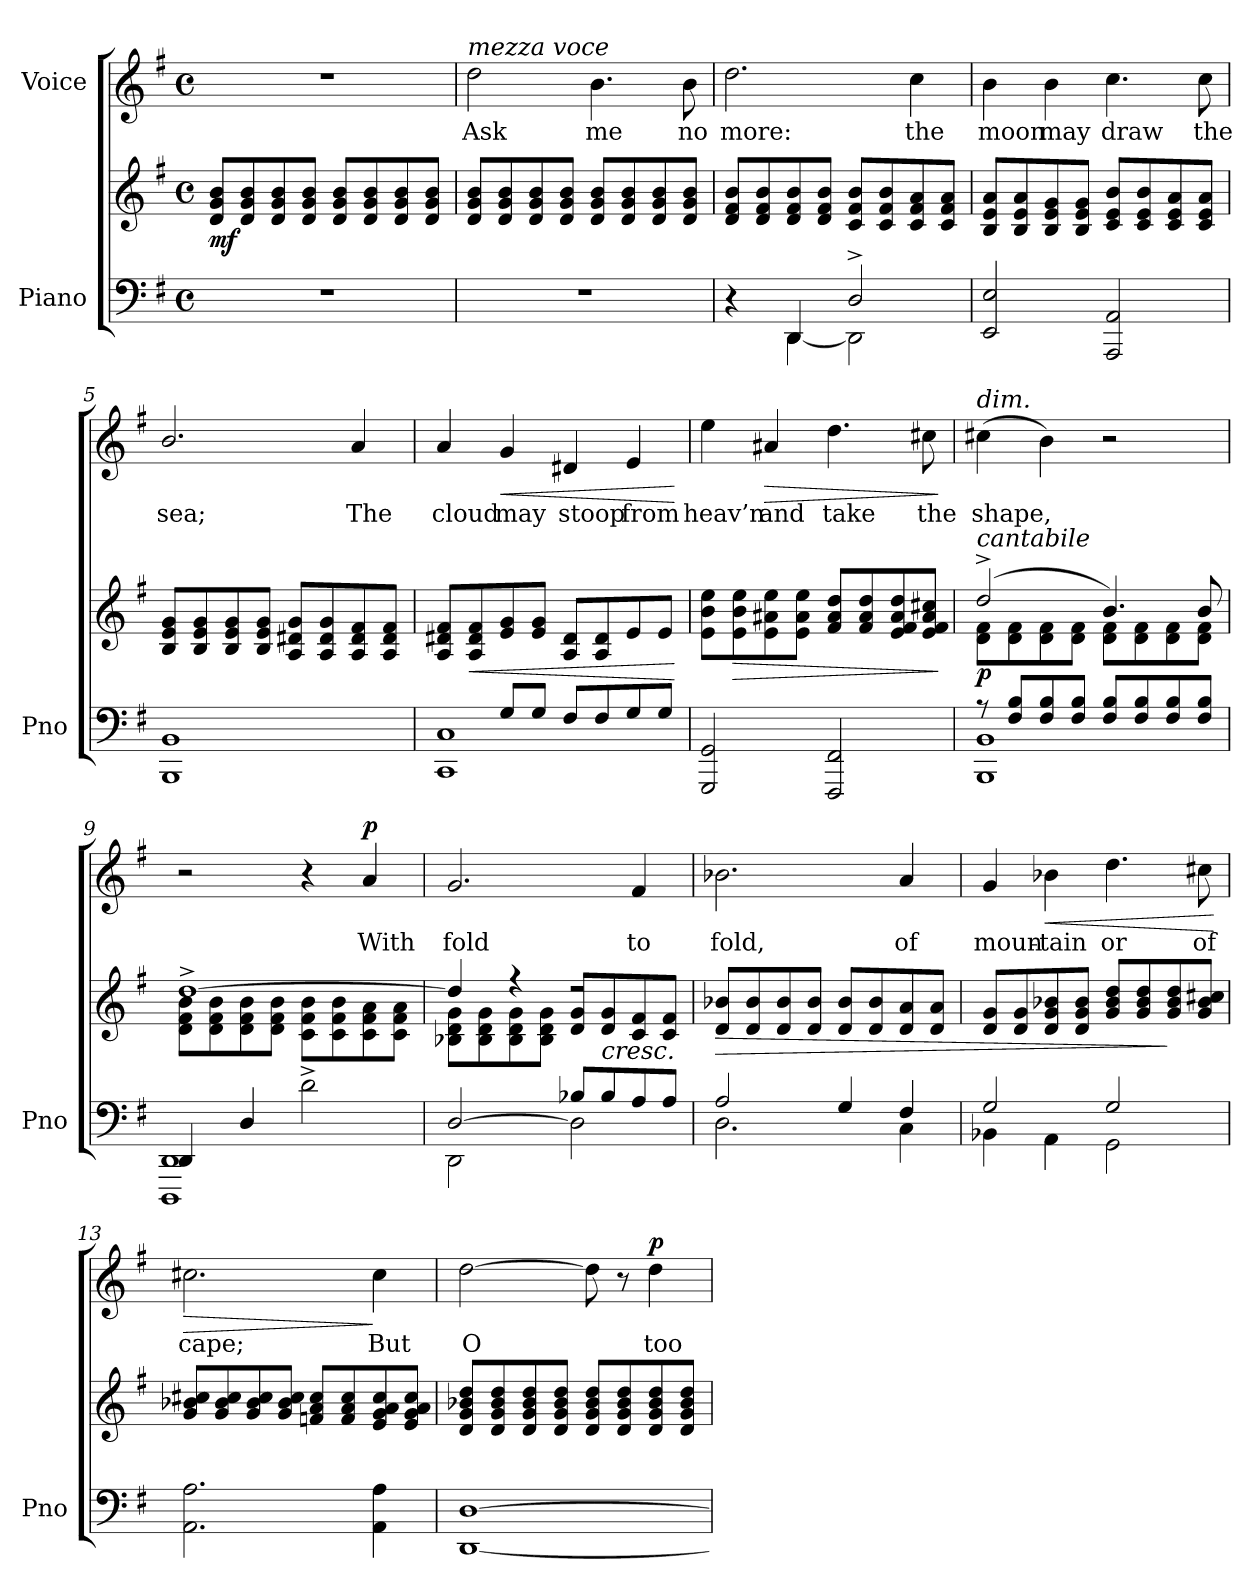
**kern	**kern	**dynam	**kern	**text	**dynam
*part2	*part2	*part2	*part1	*part1	*part1
*staff3	*staff2	*staff2/3	*staff1	*staff1	*staff1
*I"Piano	*	*	*I"Voice	*	*
*I'Pno	*	*	*	*	*
*clefF4	*clefG2	*	*clefG2	*	*
*k[f#]	*k[f#]	*	*k[f#]	*	*
*M4/4	*M4/4	*	*M4/4	*	*
*met(c)	*met(c)	*	*met(c)	*	*
=1	=1	=1	=1	=1	=1
!	!	!LO:DY:b	!	!	!
1r	8d/ 8g/ 8b/L	mf	1r	.	.
.	8d/ 8g/ 8b/	.	.	.	.
.	8d/ 8g/ 8b/	.	.	.	.
.	8d/ 8g/ 8b/J	.	.	.	.
.	8d/ 8g/ 8b/L	.	.	.	.
.	8d/ 8g/ 8b/	.	.	.	.
.	8d/ 8g/ 8b/	.	.	.	.
.	8d/ 8g/ 8b/J	.	.	.	.
=2	=2	=2	=2	=2	=2
!	!	!	!LO:TX:i:t=mezza voce	!	!
1r	8d/ 8g/ 8b/L	.	2dd\	Ask	.
.	8d/ 8g/ 8b/	.	.	.	.
.	8d/ 8g/ 8b/	.	.	.	.
.	8d/ 8g/ 8b/J	.	.	.	.
.	8d/ 8g/ 8b/L	.	4.b\	me	.
.	8d/ 8g/ 8b/	.	.	.	.
.	8d/ 8g/ 8b/	.	.	.	.
.	8d/ 8g/ 8b/J	.	8b\	no	.
=3	=3	=3	=3	=3	=3
*^	*	*	*	*	*
4r	4ryy	8d/ 8f#/ 8b/L	.	2.dd\	more:	.
.	.	8d/ 8f#/ 8b/	.	.	.	.
4DD/	[4DD\	8d/ 8f#/ 8b/	.	.	.	.
.	.	8d/ 8f#/ 8b/J	.	.	.	.
2D^/	2DD\]	8c/ 8f#/ 8b/L	.	.	.	.
.	.	8c/ 8f#/ 8b/	.	.	.	.
.	.	8c/ 8f#/ 8a/	.	4cc\	the	.
.	.	8c/ 8f#/ 8a/J	.	.	.	.
*v	*v	*	*	*	*	*
=4	=4	=4	=4	=4	=4
2EE/ 2E/	8B/ 8e/ 8a/L	.	4b\	moon	.
.	8B/ 8e/ 8a/	.	.	.	.
.	8B/ 8e/ 8g/	.	4b\	may	.
.	8B/ 8e/ 8g/J	.	.	.	.
2AAA/ 2AA/	8c/ 8e/ 8b/L	.	4.cc\	draw	.
.	8c/ 8e/ 8b/	.	.	.	.
.	8c/ 8e/ 8a/	.	.	.	.
.	8c/ 8e/ 8a/J	.	8cc\	the	.
=5	=5	=5	=5	=5	=5
1BBB 1BB	8B/ 8e/ 8g/L	.	2.b/	sea;	.
.	8B/ 8e/ 8g/	.	.	.	.
.	8B/ 8e/ 8g/	.	.	.	.
.	8B/ 8e/ 8g/J	.	.	.	.
.	8A/ 8d#X/ 8g/L	.	.	.	.
.	8A/ 8d#/ 8g/	.	.	.	.
.	8A/ 8d#/ 8f#/	.	4a/	The	.
.	8A/ 8d#/ 8f#/J	.	.	.	.
=6	=6	=6	=6	=6	=6
*^	*^	*	*	*	*
4ryy	1CC 1C	8A/ 8d#X/ 8f#/L	4ryy	.	4a/	cloud	.
!	!	!	!	!LO:HP:b	!	!	!
.	.	8A/ 8d#/ 8f#/	.	<	.	.	.
!	!	!	!	!	!	!	!LO:HP:b
8G/L	.	8e/ 8g/	2.ryy	.	4g/	may	<
8G/J	.	8e/ 8g/J	.	.	.	.	.
8F#/L	.	8A/ 8d#/L	.	.	4d#X/	stoop	.
8F#/	.	8A/ 8d#/	.	.	.	.	.
8G/	.	8e/	.	.	4e/	from	.
8G/J	.	8e/J	.	.	.	.	.
*v	*v	*	*	*	*	*	*
*	*v	*v	*	*	*	*
.	.	[	.	.	[
=7	=7	=7	=7	=7	=7
2GGG/ 2GG/	8e\ 8b\ 8ee\L	.	4ee\	heav’n	.
!	!	!LO:HP:b	!	!	!
.	8e\ 8b\ 8ee\	>	.	.	.
!	!	!	!	!	!LO:HP:b
.	8e\ 8a#X\ 8ee\	.	4a#X/	and	>
.	8e\ 8a#\ 8ee\J	.	.	.	.
2FFF#/ 2FF#/	8f#/ 8a#/ 8dd/L	.	4.dd\	take	.
.	8f#/ 8a#/ 8dd/	.	.	.	.
.	8e/ 8f#/ 8a#/ 8dd/	.	.	.	.
.	8e/ 8f#/ 8a#/ 8cc#X/J	.	8cc#X\	the	.
.	.	]	.	.	]
=8	=8	=8	=8	=8	=8
*^	*^	*	*	*	*
!	!	!	!	!	!LO:TX:a:i:t=dim.	!	!
!	!	!LO:TX:i:t=cantabile	!	!	!	!	!
!	!	!	!	!LO:DY:b	!	!	!
8r	1BBB 1BB	(2dd^/	8d\ 8f#\L	p	(4cc#X\	shape,	.
8F#/ 8B/L	.	.	8d\ 8f#\	.	.	.	.
8F#/ 8B/	.	.	8d\ 8f#\	.	4b\)	.	.
8F#/ 8B/J	.	.	8d\ 8f#\J	.	.	.	.
8F#/ 8B/L	.	4.b/)	8d\ 8f#\L	.	2r	.	.
8F#/ 8B/	.	.	8d\ 8f#\	.	.	.	.
8F#/ 8B/	.	.	8d\ 8f#\	.	.	.	.
8F#/ 8B/J	.	8b/	8d\ 8f#\J	.	.	.	.
=9	=9	=9	=9	=9	=9	=9	=9
4DD/	1DDD 1DD	[1dd^	8d\ 8f#\ 8b\L	.	2r	.	.
.	.	.	8d\ 8f#\ 8b\	.	.	.	.
4D/	.	.	8d\ 8f#\ 8b\	.	.	.	.
.	.	.	8d\ 8f#\ 8b\J	.	.	.	.
2d^>\	.	.	8c\ 8f#\ 8b\L	.	4r	.	.
.	.	.	8c\ 8f#\ 8b\	.	.	.	.
!	!	!	!	!	!	!	!LO:DY:a
.	.	.	8c\ 8f#\ 8a\	.	4a/	With	p
.	.	.	8c\ 8f#\ 8a\J	.	.	.	.
=10	=10	=10	=10	=10	=10	=10	=10
[2D/	2DD\	4dd/]	8B-X\ 8d\ 8g\L	.	2.g/	fold	.
.	.	.	8B-\ 8d\ 8g\	.	.	.	.
.	.	4r	8B-\ 8d\ 8g\	.	.	.	.
.	.	.	8B-\ 8d\ 8g\J	.	.	.	.
8B-X/L	2D\]	2r	8d/ 8g/L	.	.	.	.
!	!	!	!	!LO:HP:b	!	!	!
8B-/	.	.	8d/ 8g/	<	.	.	.
8A/	.	.	8c/ 8f#/	.	4f#/	to	.
8A/J	.	.	8c/ 8f#/J	.	.	.	.
=11	=11	=11	=11	=11	=11	=11	=11
!	!	!	!	!LO:HP:b	!	!	!
*	*	*v	*v	*	*	*	*
2A/	2.D\	8d/ 8b-X/L	>	2.b-X\	fold,	.
.	.	8d/ 8b-/	.	.	.	.
.	.	8d/ 8b-/	.	.	.	.
.	.	8d/ 8b-/J	[	.	.	.
4G/	.	8d/ 8b-/L	.	.	.	.
.	.	8d/ 8b-/	.	.	.	.
4F#/	4C\	8d/ 8a/	.	4a/	of	.
.	.	8d/ 8a/J	.	.	.	.
=12	=12	=12	=12	=12	=12	=12
2G/	4BB-X\	8d/ 8g/L	.	4g/	moun-	.
.	.	8d/ 8g/	.	.	.	.
!	!	!	!	!	!	!LO:HP:b
.	4AA\	8d/ 8g/ 8b-X/	.	4b-X\	-tain	<
.	.	8d/ 8g/ 8b-/J	.	.	.	.
2G/	2GG\	8g/ 8b-/ 8dd/L	.	4.dd\	or	.
.	.	8g/ 8b-/ 8dd/	.	.	.	.
.	.	8g/ 8b-/ 8dd/	]	.	.	.
.	.	8g/ 8b-/ 8cc#X/J	.	8cc#X\	of	.
*v	*v	*	*	*	*	*
.	.	.	.	.	[
=13	=13	=13	=13	=13	=13
!	!	!	!	!	!LO:HP:b
2.AA\ 2.A\	8g/ 8b-X/ 8cc#X/L	.	2.cc#X\	cape;	>
.	8g/ 8b-/ 8cc#/	.	.	.	.
.	8g/ 8b-/ 8cc#/	.	.	.	.
.	8g/ 8b-/ 8cc#/J	.	.	.	.
.	8fn/ 8a/ 8cc#/L	.	.	.	.
.	8f/ 8a/ 8cc#/	.	.	.	.
4AA\ 4A\	8e/ 8g/ 8a/ 8cc#/	.	4cc#\	But	]
.	8e/ 8g/ 8a/ 8cc#/J	.	.	.	.
=14	=14	=14	=14	=14	=14
[1DD [1D	8d/ 8g/ 8b-X/ 8dd/L	.	[2dd\	O	.
.	8d/ 8g/ 8b-/ 8dd/	.	.	.	.
.	8d/ 8g/ 8b-/ 8dd/	.	.	.	.
.	8d/ 8g/ 8b-/ 8dd/J	.	.	.	.
.	8d/ 8g/ 8b-/ 8dd/L	.	8dd\]	.	.
.	8d/ 8g/ 8b-/ 8dd/	.	8r	.	.
!	!	!	!	!	!LO:DY:a
.	8d/ 8g/ 8b-/ 8dd/	.	4dd\	too	p
.	8d/ 8g/ 8b-/ 8dd/J	.	.	.	.
=	=	=	=	=	=
*-	*-	*-	*-	*-	*-
